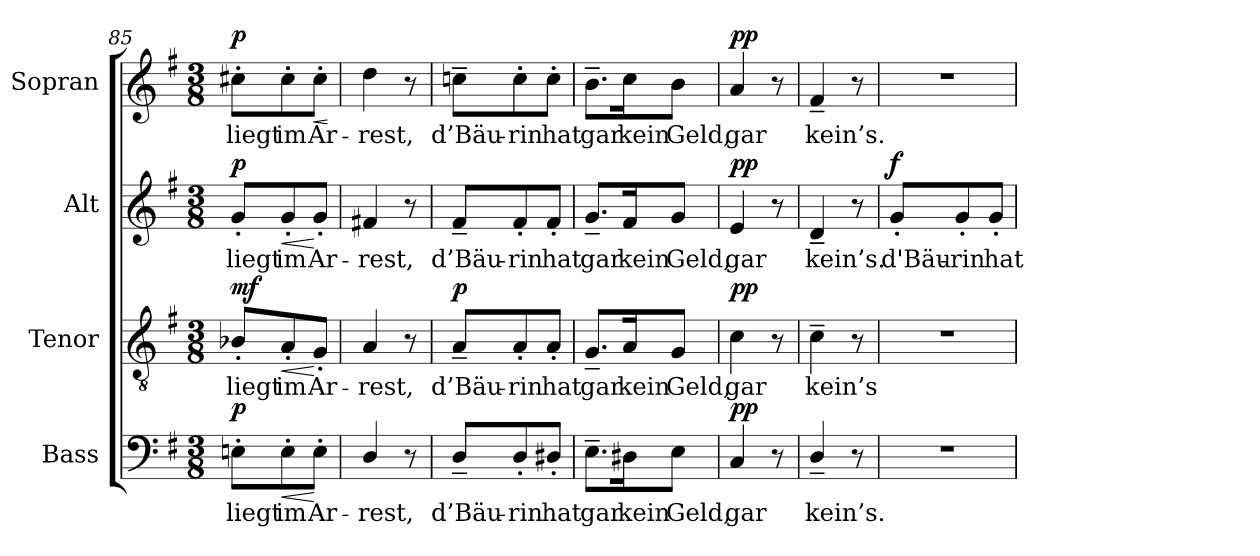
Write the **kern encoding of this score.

**kern	**text	**dynam	**kern	**text	**dynam	**kern	**text	**dynam	**kern	**text	**dynam
*part4	*part4	*part4	*part3	*part3	*part3	*part2	*part2	*part2	*part1	*part1	*part1
*staff4	*staff4	*staff4	*staff3	*staff3	*staff3	*staff2	*staff2	*staff2	*staff1	*staff1	*staff1
*I"Bass	*	*	*I"Tenor	*	*	*I"Alt	*	*	*I"Sopran	*	*
*I'B.	*	*	*I'T.	*	*	*I'A.	*	*	*I'S.	*	*
*clefF4	*	*	*clefGv2	*	*	*clefG2	*	*	*clefG2	*	*
*	*	*	*ITrd7c12	*	*	*	*	*	*	*	*
*k[f#]	*	*	*k[f#]	*	*	*k[f#]	*	*	*k[f#]	*	*
*G:	*	*	*G:	*	*	*G:	*	*	*G:	*	*
*M3/8	*	*	*M3/8	*	*	*M3/8	*	*	*M3/8	*	*
=85	=85	=85	=85	=85	=85	=85	=85	=85	=85	=85	=85
!	!LO:LY:b:color=#000000	!	!	!	!	!	!	!	!	!	!
!	!	!	!	!LO:LY:b:color=#000000	!	!	!	!	!	!	!
!	!	!	!	!	!	!	!LO:LY:b:color=#000000	!	!	!	!
!	!	!	!	!	!	!	!	!	!	!LO:LY:b:color=#000000	!
8En'i\L	liegt	p	8BB-X'i/L	liegt	mf	8g'i/L	liegt	p	8cc#X'i\L	liegt	p
!	!LO:LY:b:color=#000000	!LO:HP:b	!	!	!	!	!	!	!	!	!
!	!	!LO:HP:n=1:b	!	!	!	!	!	!	!	!	!
!	!	!	!	!LO:LY:b:color=#000000	!LO:HP:b	!	!	!	!	!	!
!	!	!	!	!	!	!	!LO:LY:b:color=#000000	!LO:HP:b	!	!	!
!	!	!	!	!	!	!	!	!	!	!LO:LY:b:color=#000000	!
8E'i\	im	< <	8AA'i/	im	<	8g'i/	im	<	8cc#'i\	im	.
!	!LO:LY:b:color=#000000	!	!	!	!	!	!	!	!	!	!
!	!	!	!	!LO:LY:b:color=#000000	!	!	!	!	!	!	!
!	!	!	!	!	!	!	!LO:LY:b:color=#000000	!	!	!	!
!	!	!	!	!	!	!	!	!	!	!LO:LY:b:color=#000000	!LO:HP:b
8E'i\J	Ar-	[	8GG'i/J	Ar-	[	8g'i/J	Ar-	[	8cc#'i\J	Ar-	<
.	.	[	.	.	.	.	.	.	.	.	[
=86	=86	=86	=86	=86	=86	=86	=86	=86	=86	=86	=86
!	!LO:LY:b:color=#000000	!	!	!	!	!	!	!	!	!	!
!	!	!	!	!LO:LY:b:color=#000000	!	!	!	!	!	!	!
!	!	!	!	!	!	!	!LO:LY:b:color=#000000	!	!	!	!
!	!	!	!	!	!	!	!	!	!	!LO:LY:b:color=#000000	!
4Di/	-rest,	.	4AAi/	-rest,	.	4f#Xi/	-rest,	.	4ddi\	-rest,	.
8r	.	.	8r	.	.	8r	.	.	8r	.	.
=87	=87	=87	=87	=87	=87	=87	=87	=87	=87	=87	=87
!	!LO:LY:b:color=#000000	!	!	!	!	!	!	!	!	!	!
!	!	!	!	!LO:LY:b:color=#000000	!	!	!	!	!	!	!
!	!	!	!	!	!	!	!LO:LY:b:color=#000000	!	!	!	!
!	!	!	!	!	!	!	!	!	!	!LO:LY:b:color=#000000	!
8D~i/L	d’Bäu-	.	8AA~i/L	d’Bäu-	p	8f#~i/L	d’Bäu-	.	8ccn~i\L	d’Bäu-	.
!	!LO:LY:b:color=#000000	!	!	!	!	!	!	!	!	!	!
!	!	!	!	!LO:LY:b:color=#000000	!	!	!	!	!	!	!
!	!	!	!	!	!	!	!LO:LY:b:color=#000000	!	!	!	!
!	!	!	!	!	!	!	!	!	!	!LO:LY:b:color=#000000	!
8D'i/	-rin	.	8AA'i/	-rin	.	8f#'i/	-rin	.	8cc'i\	-rin	.
!	!LO:LY:b:color=#000000	!	!	!	!	!	!	!	!	!	!
!	!	!	!	!LO:LY:b:color=#000000	!	!	!	!	!	!	!
!	!	!	!	!	!	!	!LO:LY:b:color=#000000	!	!	!	!
!	!	!	!	!	!	!	!	!	!	!LO:LY:b:color=#000000	!
8D#X'i/J	hat	.	8AA'i/J	hat	.	8f#'i/J	hat	.	8cc'i\J	hat	.
=88	=88	=88	=88	=88	=88	=88	=88	=88	=88	=88	=88
!	!LO:LY:b:color=#000000	!	!	!	!	!	!	!	!	!	!
!	!	!	!	!LO:LY:b:color=#000000	!	!	!	!	!	!	!
!	!	!	!	!	!	!	!LO:LY:b:color=#000000	!	!	!	!
!	!	!	!	!	!	!	!	!	!	!LO:LY:b:color=#000000	!
8.E~i\L	gar	.	8.GG~i/L	gar	.	8.g~i/L	gar	.	8.b~i\L	gar	.
!	!LO:LY:b:color=#000000	!	!	!	!	!	!	!	!	!	!
!	!	!	!	!LO:LY:b:color=#000000	!	!	!	!	!	!	!
!	!	!	!	!	!	!	!LO:LY:b:color=#000000	!	!	!	!
!	!	!	!	!	!	!	!	!	!	!LO:LY:b:color=#000000	!
16D#Xi\K	kein	.	16AAi/K	kein	.	16f#i/K	kein	.	16cci\K	kein	.
!	!LO:LY:b:color=#000000	!	!	!	!	!	!	!	!	!	!
!	!	!	!	!LO:LY:b:color=#000000	!	!	!	!	!	!	!
!	!	!	!	!	!	!	!LO:LY:b:color=#000000	!	!	!	!
!	!	!	!	!	!	!	!	!	!	!LO:LY:b:color=#000000	!
8Ei\J	Geld,	.	8GGi/J	Geld,	.	8gi/J	Geld,	.	8bi\J	Geld,	.
=89	=89	=89	=89	=89	=89	=89	=89	=89	=89	=89	=89
!	!LO:LY:b:color=#000000	!	!	!	!	!	!	!	!	!	!
!	!	!	!	!LO:LY:b:color=#000000	!	!	!	!	!	!	!
!	!	!	!	!	!	!	!LO:LY:b:color=#000000	!	!	!	!
!	!	!	!	!	!	!	!	!	!	!LO:LY:b:color=#000000	!
4Ci/	gar	pp	4Ci\	gar	pp	4ei/	gar	pp	4ai/	gar	pp
8r	.	.	8r	.	.	8r	.	.	8r	.	.
=90	=90	=90	=90	=90	=90	=90	=90	=90	=90	=90	=90
!	!LO:LY:b:color=#000000	!	!	!	!	!	!	!	!	!	!
!	!	!	!	!LO:LY:b:color=#000000	!	!	!	!	!	!	!
!	!	!	!	!	!	!	!LO:LY:b:color=#000000	!	!	!	!
!	!	!	!	!	!	!	!	!	!	!LO:LY:b:color=#000000	!
4D~i/	kein’s.	.	4C~i\	kein’s	.	4d~i/	kein’s.	.	4f#~i/	kein’s.	.
8r	.	.	8r	.	.	8r	.	.	8r	.	.
=91	=91	=91	=91	=91	=91	=91	=91	=91	=91	=91	=91
!LO:N:vis=1	!	!	!LO:N:vis=1	!	!	!	!	!	!	!	!
!	!	!	!	!	!	!	!LO:LY:b:color=#000000	!	!LO:N:vis=1	!	!
4.r	.	.	4.r	.	.	8g'i/L	d'Bäu-	f	4.r	.	.
!	!	!	!	!	!	!	!LO:LY:b:color=#000000	!	!	!	!
.	.	.	.	.	.	8g'i/	-rin	.	.	.	.
!	!	!	!	!	!	!	!LO:LY:b:color=#000000	!	!	!	!
.	.	.	.	.	.	8g'i/J	hat	.	.	.	.
=	=	=	=	=	=	=	=	=	=	=	=
*-	*-	*-	*-	*-	*-	*-	*-	*-	*-	*-	*-
